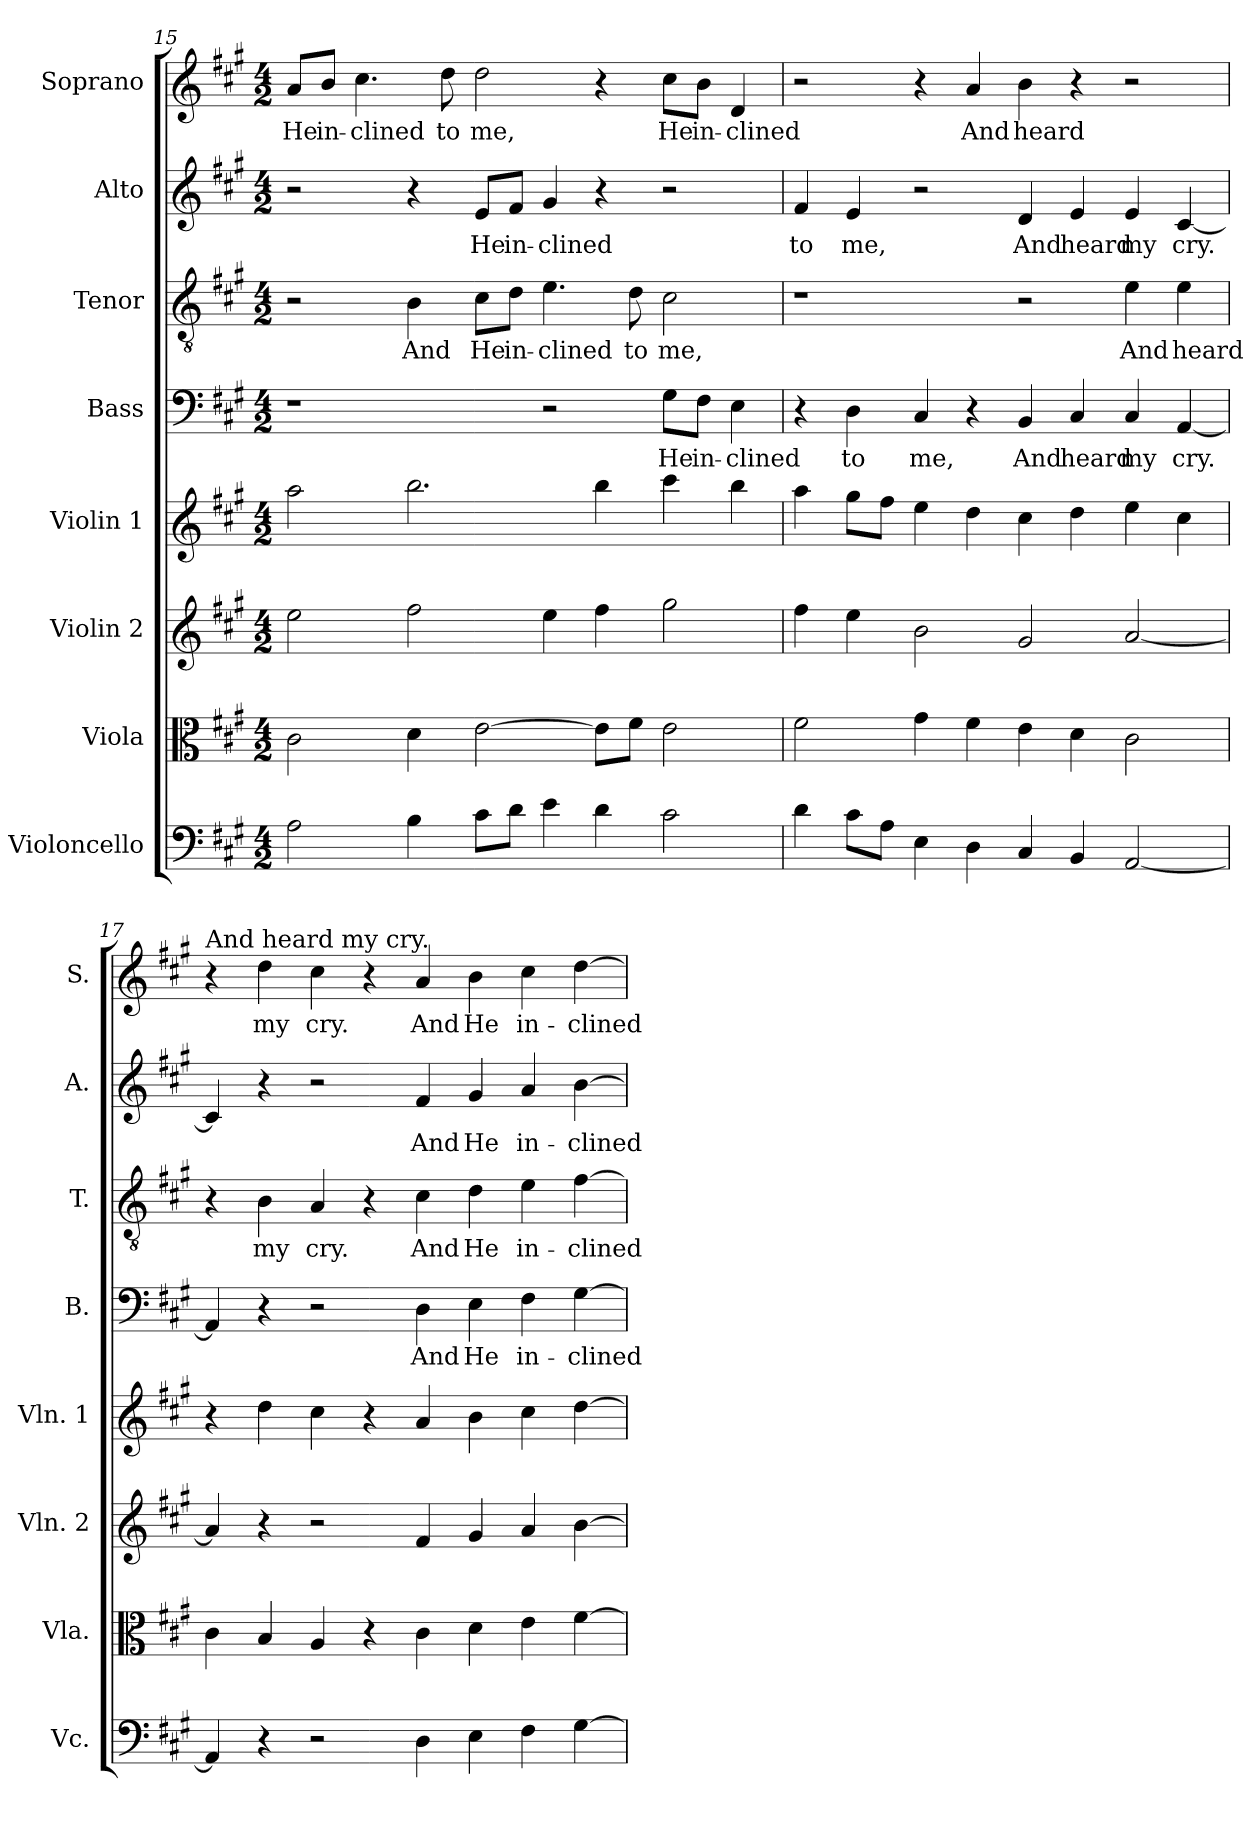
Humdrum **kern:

**kern	**kern	**kern	**kern	**kern	**text	**kern	**text	**kern	**text	**kern	**text
*part8	*part7	*part6	*part5	*part4	*part4	*part3	*part3	*part2	*part2	*part1	*part1
*staff8	*staff7	*staff6	*staff5	*staff4	*staff4	*staff3	*staff3	*staff2	*staff2	*staff1	*staff1
*I"Violoncello	*I"Viola	*I"Violin 2	*I"Violin 1	*I"Bass	*	*I"Tenor	*	*I"Alto	*	*I"Soprano	*
*I'Vc.	*I'Vla.	*I'Vln. 2	*I'Vln. 1	*I'B.	*	*I'T.	*	*I'A.	*	*I'S.	*
*clefF4	*clefC3	*clefG2	*clefG2	*clefF4	*	*clefGv2	*	*clefG2	*	*clefG2	*
*k[f#c#g#]	*k[f#c#g#]	*k[f#c#g#]	*k[f#c#g#]	*k[f#c#g#]	*	*k[f#c#g#]	*	*k[f#c#g#]	*	*k[f#c#g#]	*
*M4/2	*M4/2	*M4/2	*M4/2	*M4/2	*	*M4/2	*	*M4/2	*	*M4/2	*
=15	=15	=15	=15	=15	=15	=15	=15	=15	=15	=15	=15
2A\	2c#\	2ee\	2aa\	1r	.	2r	.	2r	.	8a/L	He
.	.	.	.	.	.	.	.	.	.	8b/J	in-
.	.	.	.	.	.	.	.	.	.	4.cc#\	-clined
4B\	4d\	2ff#\	2.bb\	.	.	4B\	And	4r	.	.	.
.	.	.	.	.	.	.	.	.	.	8dd\	to
8c#\L	[2e\	.	.	.	.	8c#\L	He	8e/L	He	2dd\	me,
8d\J	.	.	.	.	.	8d\J	in-	8f#/J	in-	.	.
4e\	.	4ee\	.	2r	.	4.e\	-clined	4g#/	-clined	.	.
4d\	8e\L]	4ff#\	4bb\	.	.	.	.	4r	.	4r	.
.	8f#\J	.	.	.	.	8d\	to	.	.	.	.
2c#\	2e\	2gg#\	4ccc#\	8G#\L	He	2c#\	me,	2r	.	8cc#\L	He
.	.	.	.	8F#\J	in-	.	.	.	.	8b\J	in-
.	.	.	4bb\	4E\	-clined	.	.	.	.	4d/	-clined
!!LO:PB:g=z
=16	=16	=16	=16	=16	=16	=16	=16	=16	=16	=16	=16
4d\	2f#\	4ff#\	4aa\	4r	.	1r	.	4f#/	to	2r	.
8c#\L	.	4ee\	8gg#\L	4D\	to	.	.	4e/	me,	.	.
8A\J	.	.	8ff#\J	.	.	.	.	.	.	.	.
4E\	4g#\	2b\	4ee\	4C#/	me,	.	.	2r	.	4r	.
4D\	4f#\	.	4dd\	4r	.	.	.	.	.	4a/	And
4C#/	4e\	2g#/	4cc#\	4BB/	And	2r	.	4d/	And	4b\	heard
4BB/	4d\	.	4dd\	4C#/	heard	.	.	4e/	heard	4r	.
[2AA/	2c#\	[2a/	4ee\	4C#/	my	4e\	And	4e/	my	2r	.
.	.	.	4cc#\	[4AA/	cry.	4e\	heard	[4c#/	cry.	.	.
=17	=17	=17	=17	=17	=17	=17	=17	=17	=17	=17	=17
!	!	!	!	!	!	!	!	!	!	!LO:TX:a:t=And heard my cry.	!
4AA/]	4c#\	4a/]	4r	4AA/]	.	4r	.	4c#/]	.	4r	.
4r	4B/	4r	4dd\	4r	.	4B\	my	4r	.	4dd\	my
2r	4A/	2r	4cc#\	2r	.	4A/	cry.	2r	.	4cc#\	cry.
.	4r	.	4r	.	.	4r	.	.	.	4r	.
4D\	4c#\	4f#/	4a/	4D\	And	4c#\	And	4f#/	And	4a/	And
4E\	4d\	4g#/	4b\	4E\	He	4d\	He	4g#/	He	4b\	He
4F#\	4e\	4a/	4cc#\	4F#\	in-	4e\	in-	4a/	in-	4cc#\	in-
[4G#\	[4f#\	[4b\	[4dd\	[4G#\	-clined	[4f#\	-clined	[4b\	-clined	[4dd\	-clined
=	=	=	=	=	=	=	=	=	=	=	=
*-	*-	*-	*-	*-	*-	*-	*-	*-	*-	*-	*-
